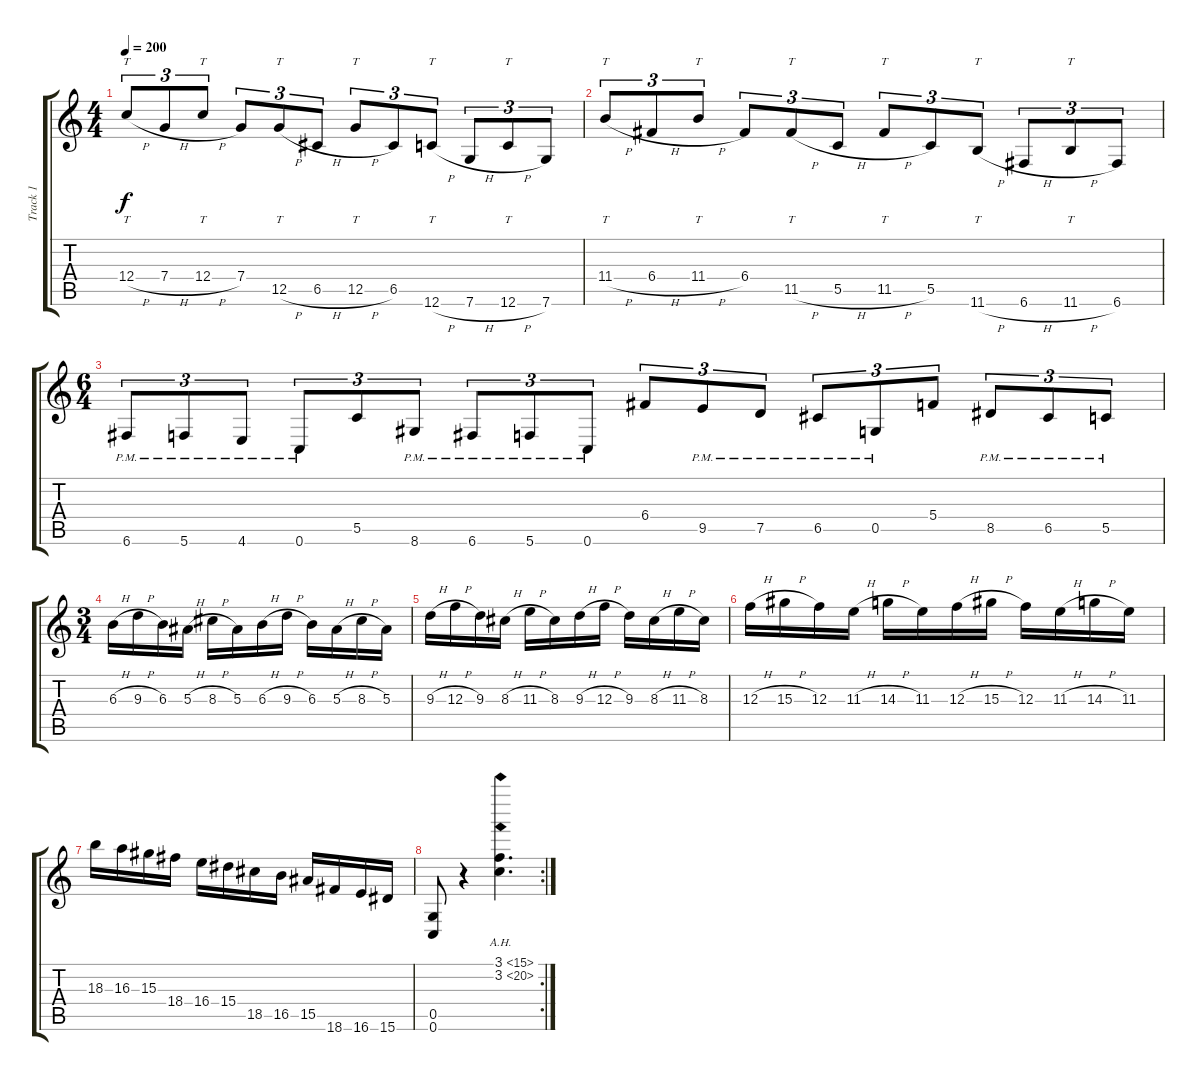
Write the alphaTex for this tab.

\track ("Track 1" "Track 1") {instrument overdrivenguitar}
\staff {score tabs}
\tuning (D4 A3 F3 C3 G2 C2) {hide}
\ts (4 4)
\tempo 200
\clef g2
\ks c
12.4{h}.8{tt tu (3 2) dy f} 7.4{h}.8{tu (3 2)} 12.4{h}.8{tt tu (3 2)} 7.4.8{tu (3 2)} 12.5{h}.8{tt tu (3 2)} 6.5{h}.8{tu (3 2)} 12.5{h}.8{tt tu (3 2)} 6.5.8{tu (3 2)} 12.6{h}.8{tt tu (3 2)} 7.6{h}.8{tu (3 2)} 12.6{h}.8{tt tu (3 2)} 7.6.8{tu (3 2)} |
11.4{h}.8{tt tu (3 2)} 6.4{h}.8{tu (3 2)} 11.4{h}.8{tt tu (3 2)} 6.4.8{tu (3 2)} 11.5{h}.8{tt tu (3 2)} 5.5{h}.8{tu (3 2)} 11.5{h}.8{tt tu (3 2)} 5.5.8{tu (3 2)} 11.6{h}.8{tt tu (3 2)} 6.6{h}.8{tu (3 2)} 11.6{h}.8{tt tu (3 2)} 6.6.8{tu (3 2)} |
\ts (6 4)
6.6{pm}.8{tu (3 2)} 5.6{pm}.8{tu (3 2)} 4.6{pm}.8{tu (3 2)} 0.6{pm}.8{tu (3 2)} 5.5.8{tu (3 2)} 8.6{pm}.8{tu (3 2)} 6.6{pm}.8{tu (3 2)} 5.6{pm}.8{tu (3 2)} 0.6{pm}.8{tu (3 2)} 6.4.8{tu (3 2)} 9.5{pm}.8{tu (3 2)} 7.5{pm}.8{tu (3 2)} 6.5{pm}.8{tu (3 2)} 0.5{pm}.8{tu (3 2)} 5.4.8{tu (3 2)} 8.5{pm}.8{tu (3 2)} 6.5{pm}.8{tu (3 2)} 5.5{pm}.8{tu (3 2)} |
\ts (3 4)
6.3{h}.16 9.3{h}.16 6.3.16 5.3{h}.16 8.3{h}.16 5.3.16 6.3{h}.16 9.3{h}.16 6.3.16 5.3{h}.16 8.3{h}.16 5.3.16 |
9.3{h}.16 12.3{h}.16 9.3.16 8.3{h}.16 11.3{h}.16 8.3.16 9.3{h}.16 12.3{h}.16 9.3.16 8.3{h}.16 11.3{h}.16 8.3.16 |
12.3{h}.16 15.3{h}.16 12.3.16 11.3{h}.16 14.3{h}.16 11.3.16 12.3{h}.16 15.3{h}.16 12.3.16 11.3{h}.16 14.3{h}.16 11.3.16 |
18.3.16 16.3.16 15.3.16 18.4.16 16.4.16 15.4.16 18.5.16 16.5.16 15.5.16 18.6.16 16.6.16 15.6.16 |
\rc 2
(0.5 0.6).8 r.4 (3.1{ah 12} 3.2{ah 17}).4{d}
